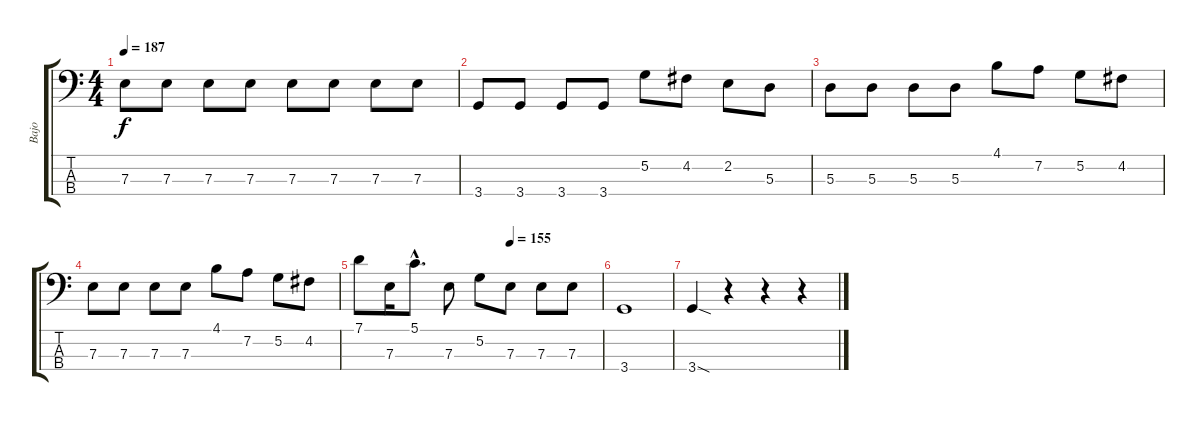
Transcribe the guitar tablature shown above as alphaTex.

\track ("Bajo" "Bajo") {instrument electricbasspick}
\staff {score tabs}
\tuning (G2 D2 A1 E1) {hide}
\ts (4 4)
\tempo 187
\clef f4
\ks c
7.3.8{dy f} 7.3.8 7.3.8 7.3.8 7.3.8 7.3.8 7.3.8 7.3.8 |
3.4.8 3.4.8 3.4.8 3.4.8 5.2.8 4.2.8 2.2.8 5.3.8 |
5.3.8 5.3.8 5.3.8 5.3.8 4.1.8 7.2.8 5.2.8 4.2.8 |
7.3.8 7.3.8 7.3.8 7.3.8 4.1.8 7.2.8 5.2.8 4.2.8 |
\tempo (155 0.625)
7.1.8 7.3.16 5.1{hac}.8{d} 7.3.8 5.2.8 7.3.8 7.3.8 7.3.8 |
3.4.1 |
3.4{sod}.4 r.4 r.4 r.4
